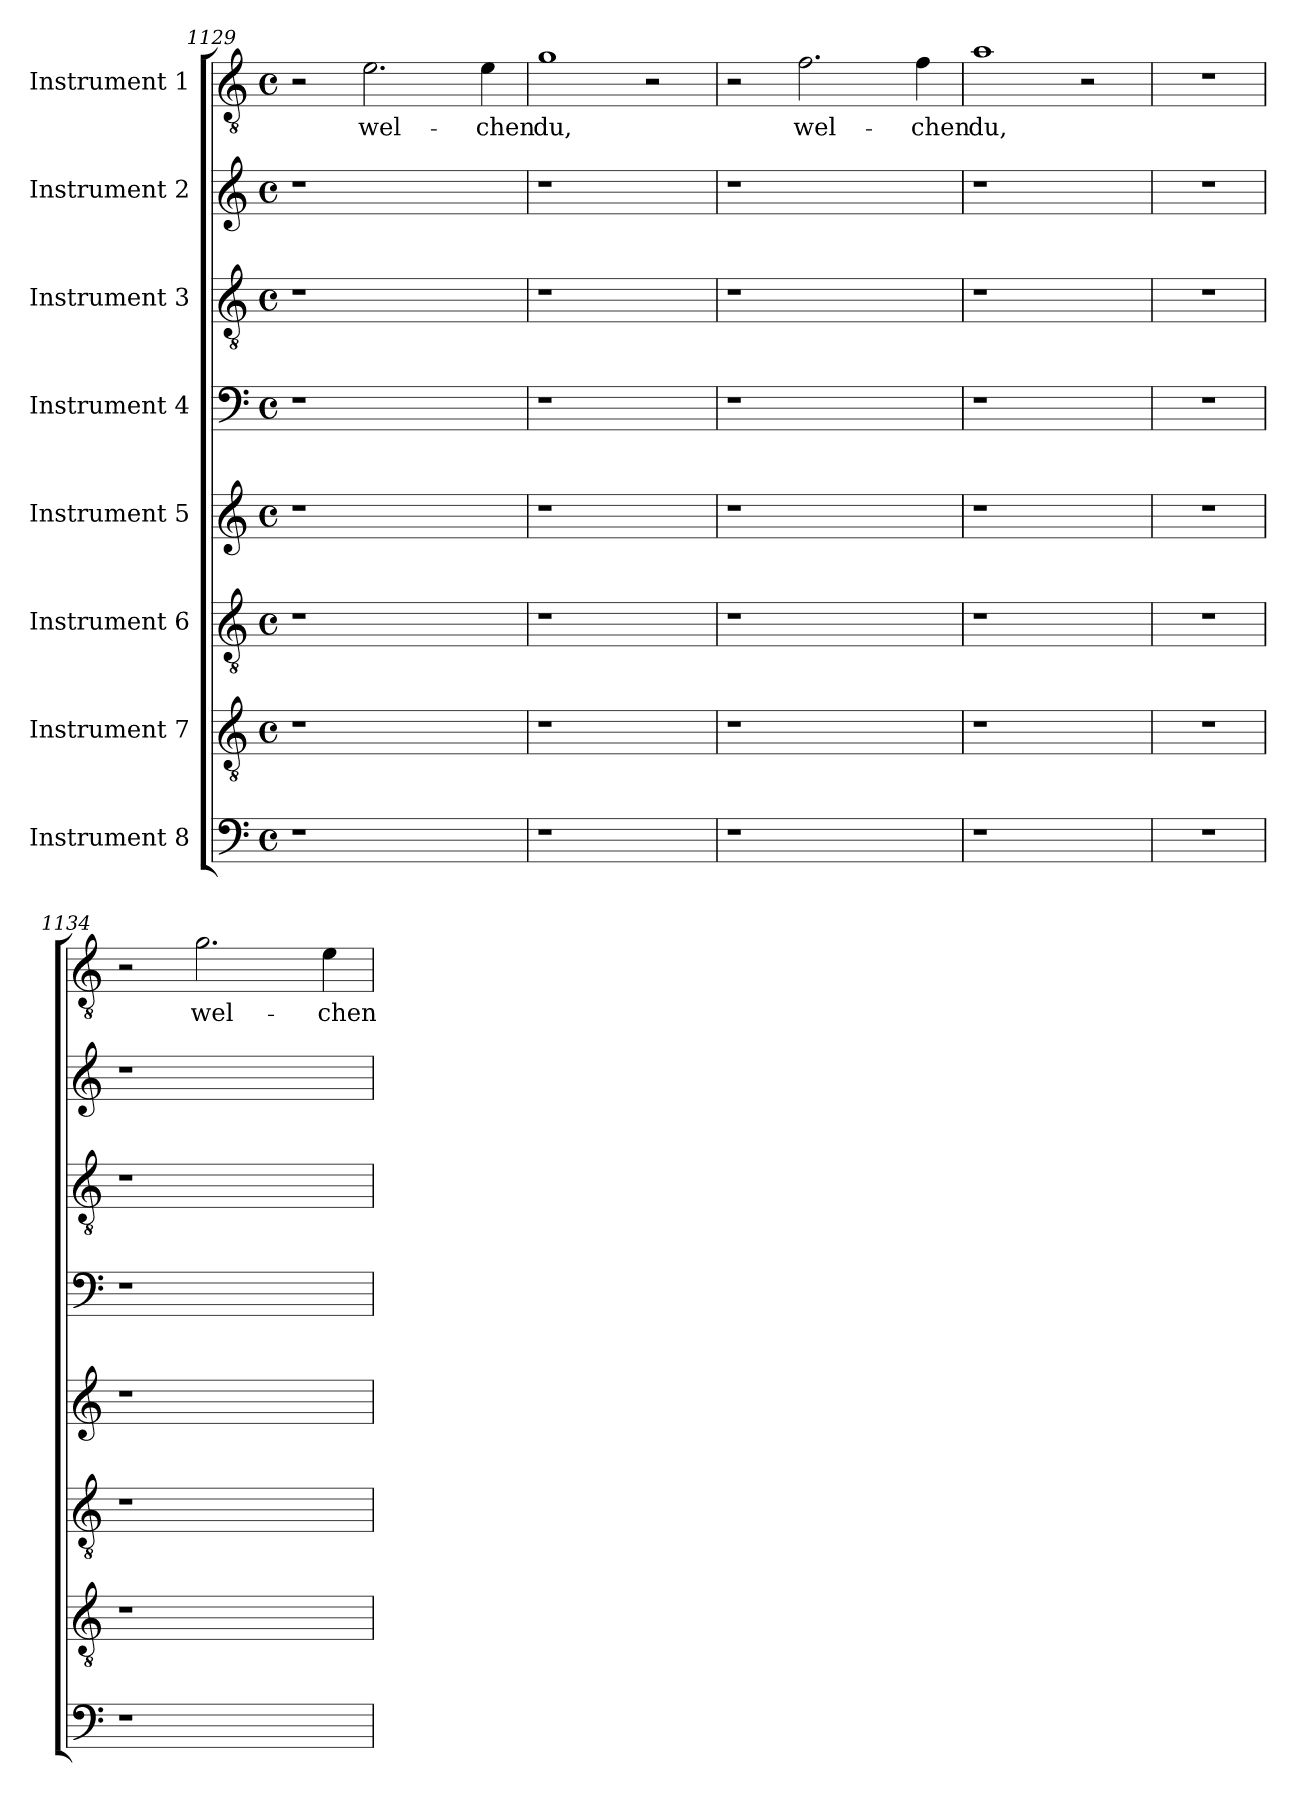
**kern	**kern	**kern	**kern	**kern	**kern	**kern	**kern	**text
*part8	*part7	*part6	*part5	*part4	*part3	*part2	*part1	*part1
*staff8	*staff7	*staff6	*staff5	*staff4	*staff3	*staff2	*staff1	*staff1
*I"Instrument 8	*I"Instrument 7	*I"Instrument 6	*I"Instrument 5	*I"Instrument 4	*I"Instrument 3	*I"Instrument 2	*I"Instrument 1	*
*clefF4	*clefGv2	*clefGv2	*clefG2	*clefF4	*clefGv2	*clefG2	*clefGv2	*
*M4/4	*M4/4	*M4/4	*M4/4	*M4/4	*M4/4	*M4/4	*M4/4	*
*met(c)	*met(c)	*met(c)	*met(c)	*met(c)	*met(c)	*met(c)	*met(c)	*
=1129	=1129	=1129	=1129	=1129	=1129	=1129	=1129	=1129
1r	1r	1r	1r	1r	1r	1r	2r	.
!	!	!	!	!	!	!	!	!LO:LY:b:cj
.	.	.	.	.	.	.	2.e\	wel-
2ryy	2ryy	2ryy	2ryy	2ryy	2ryy	2ryy	.	.
!	!	!	!	!	!	!	!	!LO:LY:b:cj
.	.	.	.	.	.	.	4e\	-chen
=1130	=1130	=1130	=1130	=1130	=1130	=1130	=1130	=1130
!	!	!	!	!	!	!	!	!LO:LY:b:cj
1r	1r	1r	1r	1r	1r	1r	1g	du,
2ryy	2ryy	2ryy	2ryy	2ryy	2ryy	2ryy	2r	.
=1131	=1131	=1131	=1131	=1131	=1131	=1131	=1131	=1131
1r	1r	1r	1r	1r	1r	1r	2r	.
!	!	!	!	!	!	!	!	!LO:LY:b:cj
.	.	.	.	.	.	.	2.f\	wel-
2ryy	2ryy	2ryy	2ryy	2ryy	2ryy	2ryy	.	.
!	!	!	!	!	!	!	!	!LO:LY:b:cj
.	.	.	.	.	.	.	4f\	-chen
=1132	=1132	=1132	=1132	=1132	=1132	=1132	=1132	=1132
!	!	!	!	!	!	!	!	!LO:LY:b:cj
1r	1r	1r	1r	1r	1r	1r	1a	du,
2ryy	2ryy	2ryy	2ryy	2ryy	2ryy	2ryy	2r	.
=1133	=1133	=1133	=1133	=1133	=1133	=1133	=1133	=1133
1r	1r	1r	1r	1r	1r	1r	1r	.
!!LO:LB:g=z
=1134	=1134	=1134	=1134	=1134	=1134	=1134	=1134	=1134
1r	1r	1r	1r	1r	1r	1r	2r	.
!	!	!	!	!	!	!	!	!LO:LY:b:cj
.	.	.	.	.	.	.	2.g\	wel-
2ryy	2ryy	2ryy	2ryy	2ryy	2ryy	2ryy	.	.
!	!	!	!	!	!	!	!	!LO:LY:b:cj
.	.	.	.	.	.	.	4e\	-chen
=	=	=	=	=	=	=	=	=
*-	*-	*-	*-	*-	*-	*-	*-	*-
